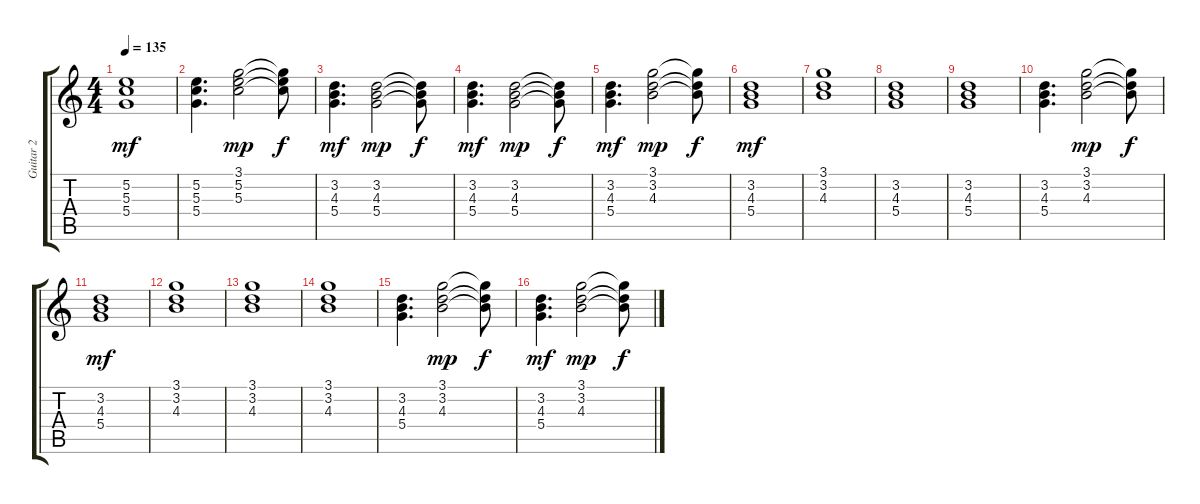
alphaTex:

\track ("Guitar 2" "Guitar 2") {instrument electricguitarjazz}
\staff {score tabs}
\tuning (E4 B3 G3 D3 A2 E2) {hide}
\ts (4 4)
\tempo 135
\clef g2
\ks c
(5.2 5.3 5.4).1{dy mf} |
(5.2 5.3 5.4).4{d} (3.1 5.2 5.3).2{dy mp} (3.1{t} 5.2{t} 5.3{t}).8{dy f} |
(3.2 4.3 5.4).4{d dy mf} (3.2 4.3 5.4).2{dy mp} (3.2{t} 4.3{t} 5.4{t}).8{dy f} |
(3.2 4.3 5.4).4{d dy mf} (3.2 4.3 5.4).2{dy mp} (3.2{t} 4.3{t} 5.4{t}).8{dy f} |
(3.2 4.3 5.4).4{d dy mf} (3.1 3.2 4.3).2{dy mp} (3.1{t} 3.2{t} 4.3{t}).8{dy f} |
(3.2 4.3 5.4).1{dy mf} |
(3.1 3.2 4.3).1 |
(3.2 4.3 5.4).1 |
(3.2 4.3 5.4).1 |
(3.2 4.3 5.4).4{d} (3.1 3.2 4.3).2{dy mp} (3.1{t} 3.2{t} 4.3{t}).8{dy f} |
(3.2 4.3 5.4).1{dy mf} |
(3.1 3.2 4.3).1 |
(3.1 3.2 4.3).1 |
(3.1 3.2 4.3).1 |
(3.2 4.3 5.4).4{d} (3.1 3.2 4.3).2{dy mp} (3.1{t} 3.2{t} 4.3{t}).8{dy f} |
(3.2 4.3 5.4).4{d dy mf} (3.1 3.2 4.3).2{dy mp} (3.1{t} 3.2{t} 4.3{t}).8{dy f}
